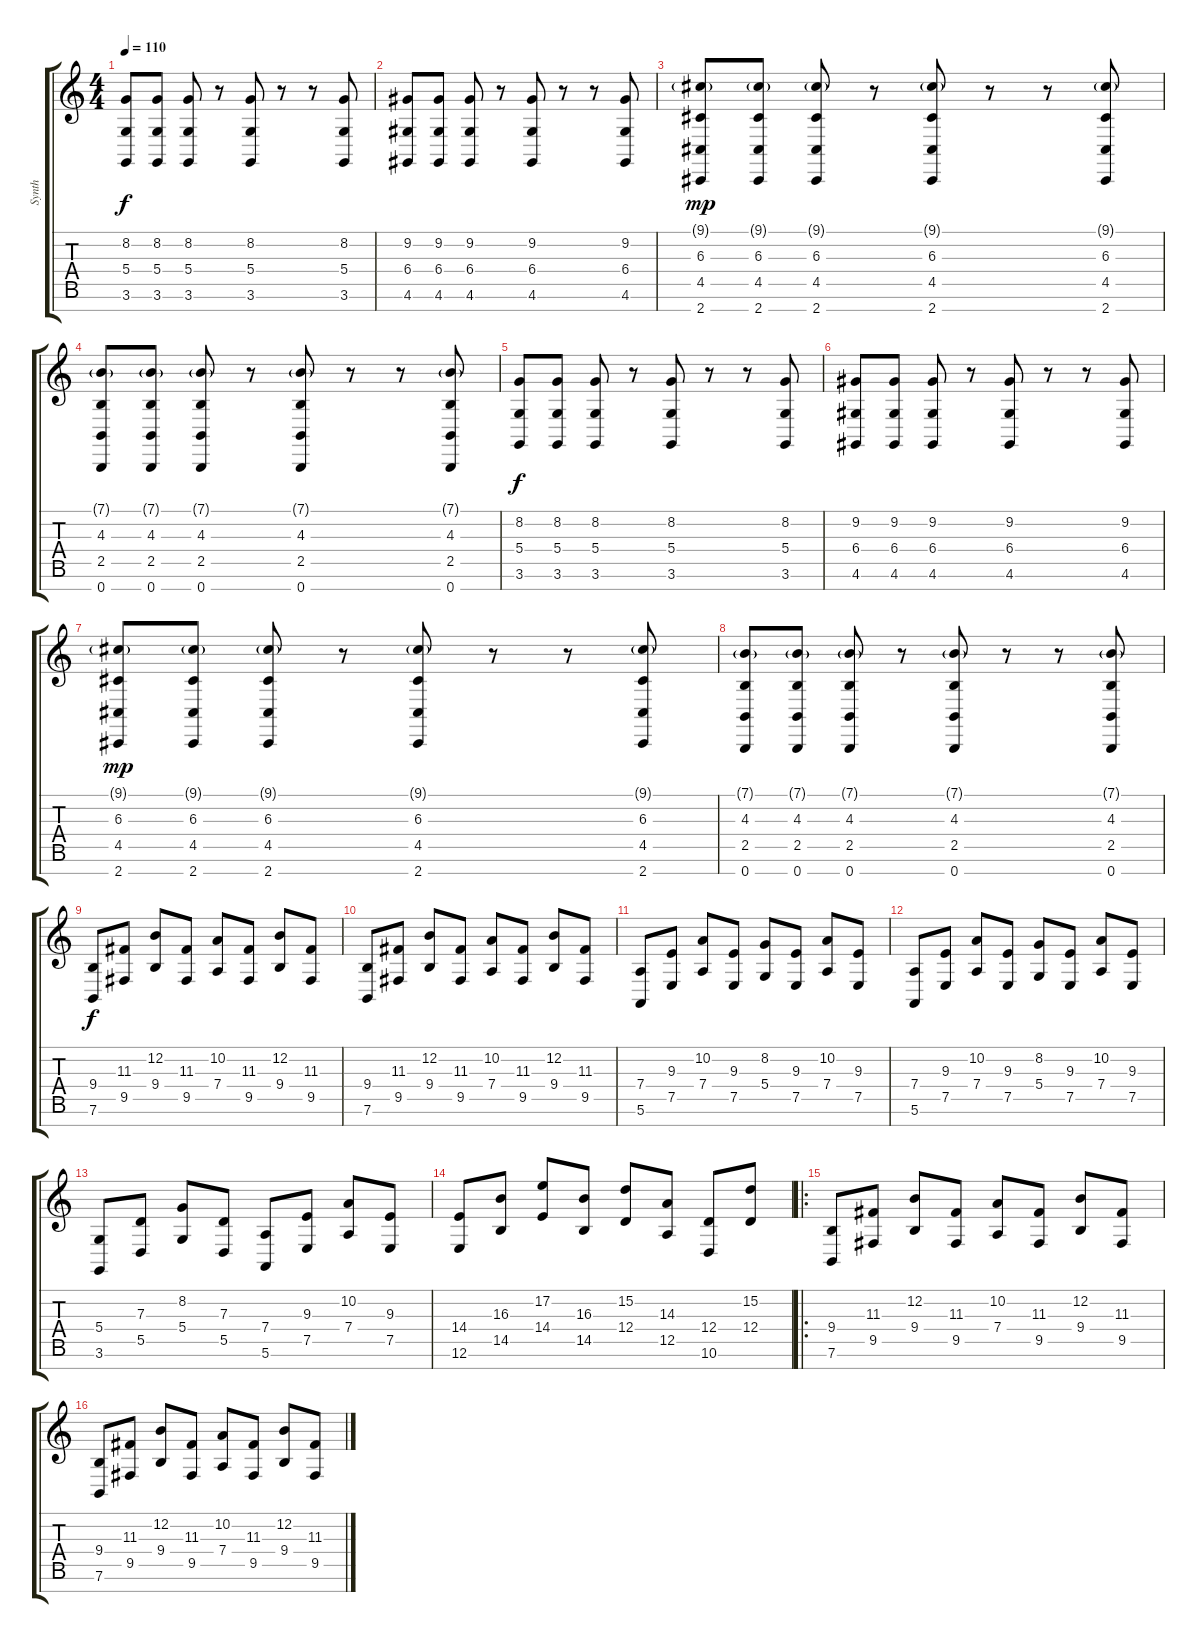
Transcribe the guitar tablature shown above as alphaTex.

\track ("Synth" "Synth") {instrument fx5brightness}
\staff {score tabs}
\tuning (E4 B3 G3 D3 A2 E2 B1) {hide}
\ts (4 4)
\tempo 110
\clef g2
\ks c
(8.2 5.4 3.6).8{dy f volume 11} (8.2 5.4 3.6).8 (8.2 5.4 3.6).8 r.8 (8.2 5.4 3.6).8 r.8 r.8 (8.2 5.4 3.6).8 |
(9.2 6.4 4.6).8 (9.2 6.4 4.6).8 (9.2 6.4 4.6).8 r.8 (9.2 6.4 4.6).8 r.8 r.8 (9.2 6.4 4.6).8 |
(9.1{g} 6.3 4.5 2.7).8{dy mp} (9.1{g} 6.3 4.5 2.7).8 (9.1{g} 6.3 4.5 2.7).8 r.8 (9.1{g} 6.3 4.5 2.7).8 r.8 r.8 (9.1{g} 6.3 4.5 2.7).8 |
(7.1{g} 4.3 2.5 0.7).8 (7.1{g} 4.3 2.5 0.7).8 (7.1{g} 4.3 2.5 0.7).8 r.8 (7.1{g} 4.3 2.5 0.7).8 r.8 r.8 (7.1{g} 4.3 2.5 0.7).8 |
(8.2 5.4 3.6).8{dy f volume 11} (8.2 5.4 3.6).8 (8.2 5.4 3.6).8 r.8 (8.2 5.4 3.6).8 r.8 r.8 (8.2 5.4 3.6).8 |
(9.2 6.4 4.6).8 (9.2 6.4 4.6).8 (9.2 6.4 4.6).8 r.8 (9.2 6.4 4.6).8 r.8 r.8 (9.2 6.4 4.6).8 |
(9.1{g} 6.3 4.5 2.7).8{dy mp} (9.1{g} 6.3 4.5 2.7).8 (9.1{g} 6.3 4.5 2.7).8 r.8 (9.1{g} 6.3 4.5 2.7).8 r.8 r.8 (9.1{g} 6.3 4.5 2.7).8 |
(7.1{g} 4.3 2.5 0.7).8 (7.1{g} 4.3 2.5 0.7).8 (7.1{g} 4.3 2.5 0.7).8 r.8 (7.1{g} 4.3 2.5 0.7).8 r.8 r.8 (7.1{g} 4.3 2.5 0.7).8 |
(9.4 7.6).8{dy f} (11.3 9.5).8 (12.2 9.4).8 (11.3 9.5).8 (10.2 7.4).8 (11.3 9.5).8 (12.2 9.4).8 (11.3 9.5).8 |
(9.4 7.6).8 (11.3 9.5).8 (12.2 9.4).8 (11.3 9.5).8 (10.2 7.4).8 (11.3 9.5).8 (12.2 9.4).8 (11.3 9.5).8 |
(7.4 5.6).8 (9.3 7.5).8 (10.2 7.4).8 (9.3 7.5).8 (8.2 5.4).8 (9.3 7.5).8 (10.2 7.4).8 (9.3 7.5).8 |
(7.4 5.6).8 (9.3 7.5).8 (10.2 7.4).8 (9.3 7.5).8 (8.2 5.4).8 (9.3 7.5).8 (10.2 7.4).8 (9.3 7.5).8 |
(5.4 3.6).8 (7.3 5.5).8 (8.2 5.4).8 (7.3 5.5).8 (7.4 5.6).8 (9.3 7.5).8 (10.2 7.4).8 (9.3 7.5).8 |
(14.4 12.6).8 (16.3 14.5).8 (17.2 14.4).8 (16.3 14.5).8 (15.2 12.4).8 (14.3 12.5).8 (12.4 10.6).8 (15.2 12.4).8 |
\ro
(9.4 7.6).8 (11.3 9.5).8 (12.2 9.4).8 (11.3 9.5).8 (10.2 7.4).8 (11.3 9.5).8 (12.2 9.4).8 (11.3 9.5).8 |
(9.4 7.6).8 (11.3 9.5).8 (12.2 9.4).8 (11.3 9.5).8 (10.2 7.4).8 (11.3 9.5).8 (12.2 9.4).8 (11.3 9.5).8
